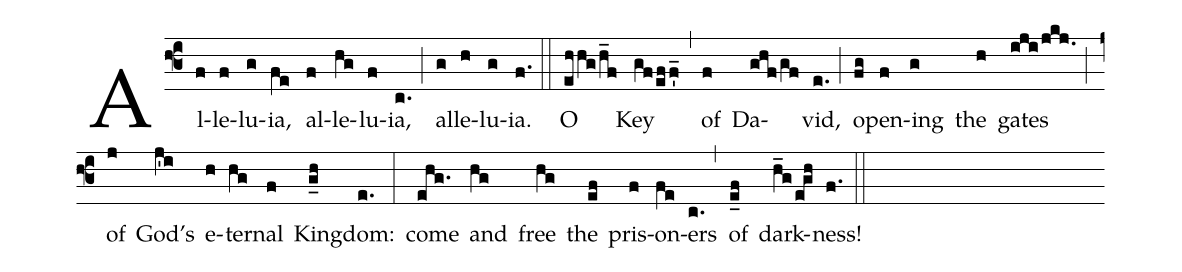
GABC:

%%
(f3)Al(f)le(f)lu(g)ia,(fe) al(f)le(hg)lu(f)ia,(c.) (;) al(g)le(h)lu(g)ia.(f.) (::)
O(ehhg/h_f) Key(gfeff'_) (,) of(f) Da(ghf/gf)vid,(e.) (;)
o(fg)pen(f)ing(g) the(h) gates(iji/jkj.) (;) of(j) God's(j'i) e(h)ter(hg)nal(f) King(g_h)dom:(e.) (:)
come(ehg.) and(hg) free(hg) the(ef) pris(f)on(fe)ers(c.) (,) of(e_f) dark(h_gegh)ness!(f.) (::)
